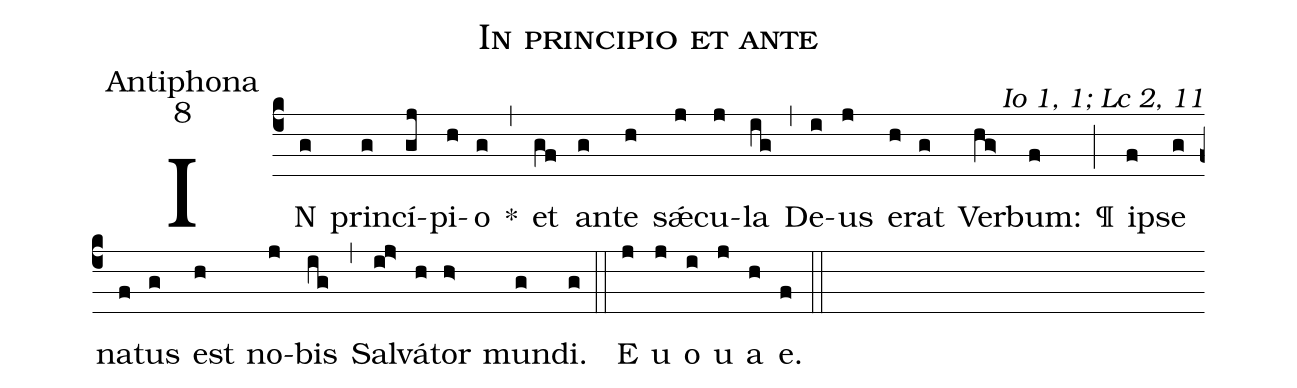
name:In principio et ante;
office-part:Antiphona;
mode:8;
commentary:Io 1, 1; Lc 2, 11;
%%
(c4) IN(g) prin(g)cí(gj)pi(h)o(g) *(,) et(gf) an(g)te(h) sǽ(j)cu(j)la(ig) (,) De(i)us(j) e(h)rat(g) Ver(hg>)bum:(f) ¶(;) ip(f)se(g) na(f)tus(g) est(h) no(j)bis(ig) (,) Sal(ij>)vá(h)tor(h>) mun(g)di.(g) (::) E(j) u(j) o(i) u(j) a(h) e.(f) (::)
